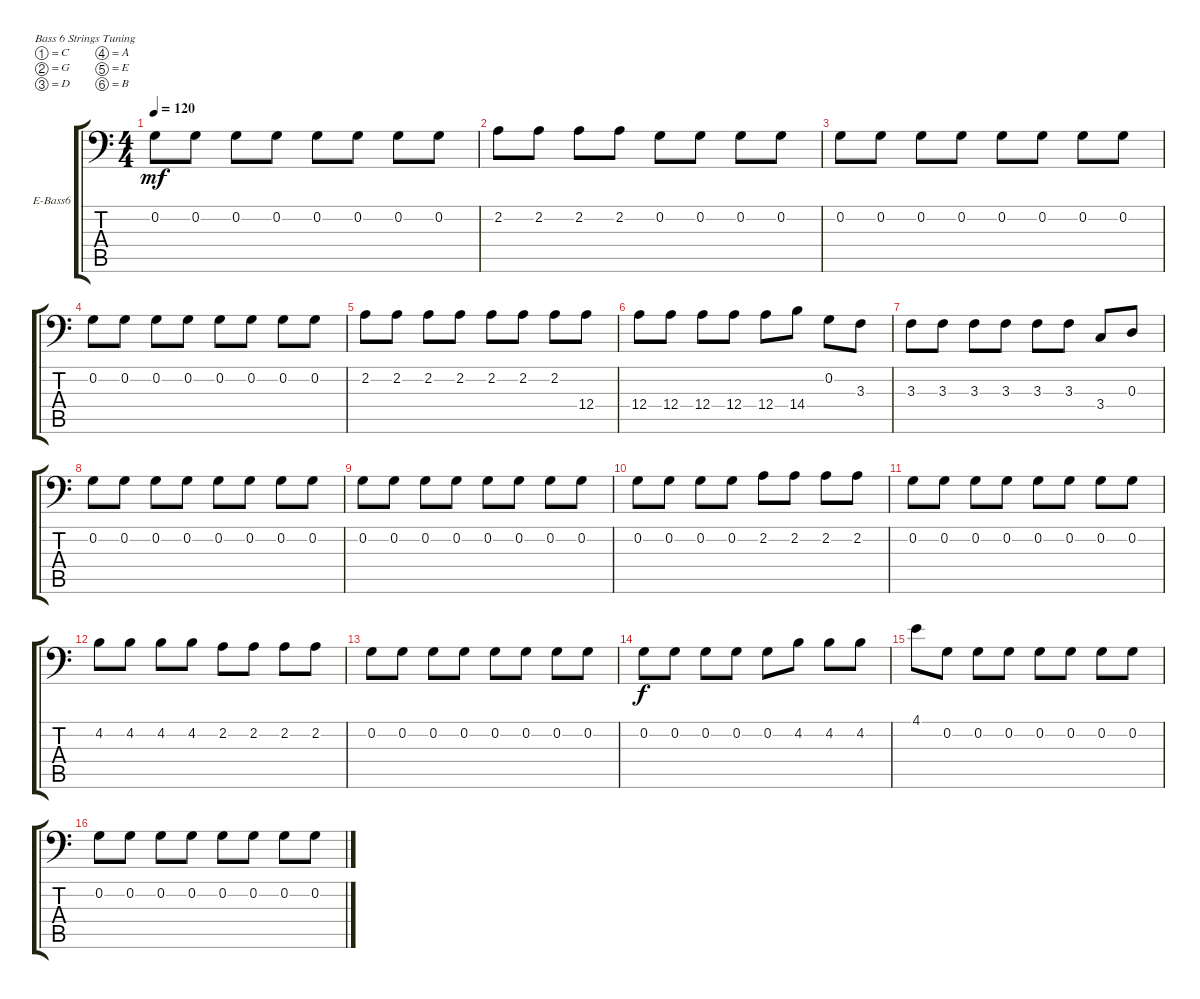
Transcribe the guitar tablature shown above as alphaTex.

\defaultSystemsLayout 4
\bracketExtendMode groupsimilarinstruments
\firstSystemTrackNameOrientation horizontal
\otherSystemsTrackNameOrientation horizontal
\track ("Electric Bass" "E-Bass6") {instrument electricbassfinger}
\staff {score tabs}
\tuning (C3 G2 D2 A1 E1 B0)
\ts (4 4)
\tempo 120
\clef f4
\ks c
0.2.8{dy mf} 0.2.8 0.2.8 0.2.8 0.2.8 0.2.8 0.2.8 0.2.8 |
2.2.8 2.2.8 2.2.8 2.2.8 0.2.8 0.2.8 0.2.8 0.2.8 |
0.2.8 0.2.8 0.2.8 0.2.8 0.2.8 0.2.8 0.2.8 0.2.8 |
0.2.8 0.2.8 0.2.8 0.2.8 0.2.8 0.2.8 0.2.8 0.2.8 |
2.2.8 2.2.8 2.2.8 2.2.8 2.2.8 2.2.8 2.2.8 12.4.8 |
12.4.8 12.4.8 12.4.8 12.4.8 12.4.8 14.4.8 0.2.8 3.3.8 |
3.3.8 3.3.8 3.3.8 3.3.8 3.3.8 3.3.8 3.4.8 0.3.8 |
0.2.8 0.2.8 0.2.8 0.2.8 0.2.8 0.2.8 0.2.8 0.2.8 |
0.2.8 0.2.8 0.2.8 0.2.8 0.2.8 0.2.8 0.2.8 0.2.8 |
0.2.8 0.2.8 0.2.8 0.2.8 2.2.8 2.2.8 2.2.8 2.2.8 |
0.2.8 0.2.8 0.2.8 0.2.8 0.2.8 0.2.8 0.2.8 0.2.8 |
4.2.8 4.2.8 4.2.8 4.2.8 2.2.8 2.2.8 2.2.8 2.2.8 |
0.2.8 0.2.8 0.2.8 0.2.8 0.2.8 0.2.8 0.2.8 0.2.8 |
0.2.8{dy f} 0.2.8 0.2.8 0.2.8 0.2.8 4.2.8 4.2.8 4.2.8 |
4.1.8 0.2.8 0.2.8 0.2.8 0.2.8 0.2.8 0.2.8 0.2.8 |
0.2.8 0.2.8 0.2.8 0.2.8 0.2.8 0.2.8 0.2.8 0.2.8
